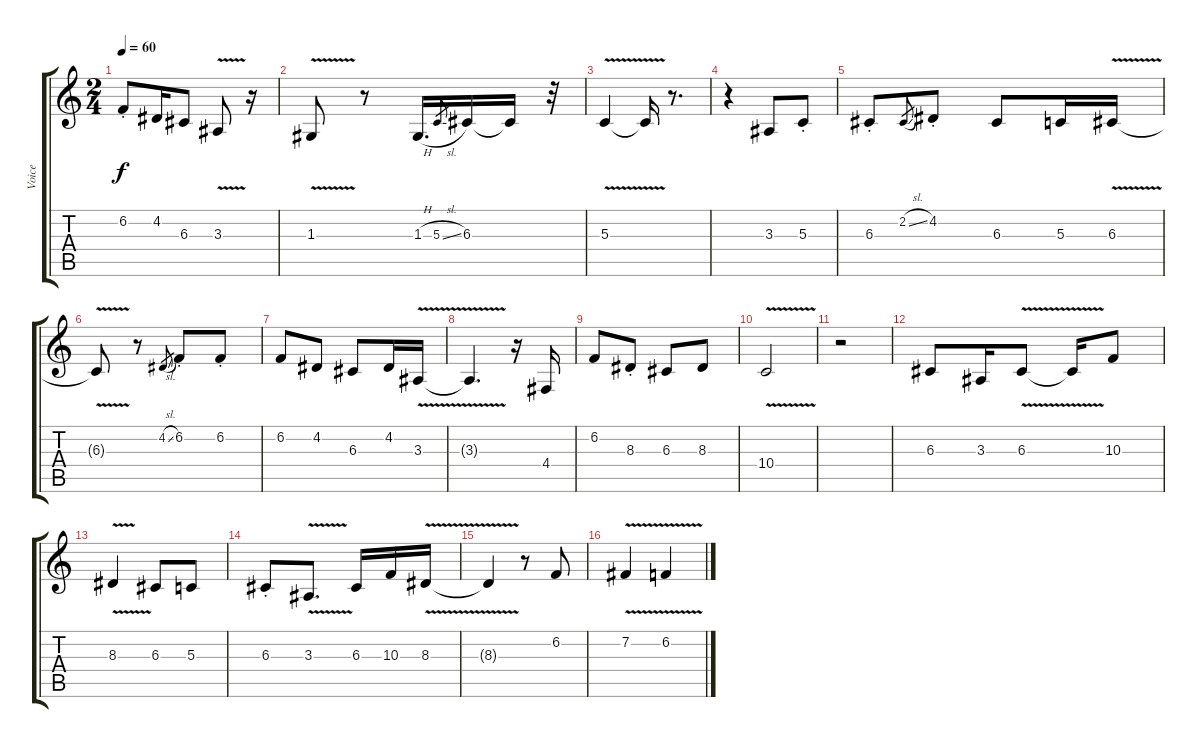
\track ("Voice" "Voice") {instrument choiraahs}
\staff {score tabs}
\tuning (E4 B3 G3 D3 A2 E2) {hide}
\ts (2 4)
\tempo 60
\clef g2
\ks c
6.2{st}.8{dy f} 4.2.16 6.3.8 3.3{v}.8 r.16 |
1.3{v}.8 r.8 1.3{h}.16{d} 5.3{sl}.8{gr} 6.3.16 6.3{t}.16 r.32 |
5.3{v}.4 5.3{t}.16 r.8{d} |
r.4 3.3.8 5.3{st}.8 |
6.3{st}.8 2.2{sl}.8{gr} 4.2{st}.8 6.3.8 5.3.16 6.3{v}.16 |
6.3{t}.8 r.8 4.2{sl}.8{gr} 6.2{st}.8 6.2{st}.8 |
6.2.8 4.2.8 6.3.8 4.2.16 3.3{v}.16 |
3.3{t}.4{d} r.16 4.4.16 |
6.2.8 8.3{st}.8 6.3.8 8.3.8 |
10.4{v}.2 |
r.2 |
6.3.8 3.3.16 6.3{v}.8 6.3{t}.16 10.3.8 |
8.3{v}.4 6.3.8 5.3.8 |
6.3{st}.8 3.3{v}.8{d} 6.3.16 10.3.16 8.3{v}.16 |
8.3{t}.4 r.8 6.2.8 |
7.2{v}.4 6.2{v}.4
